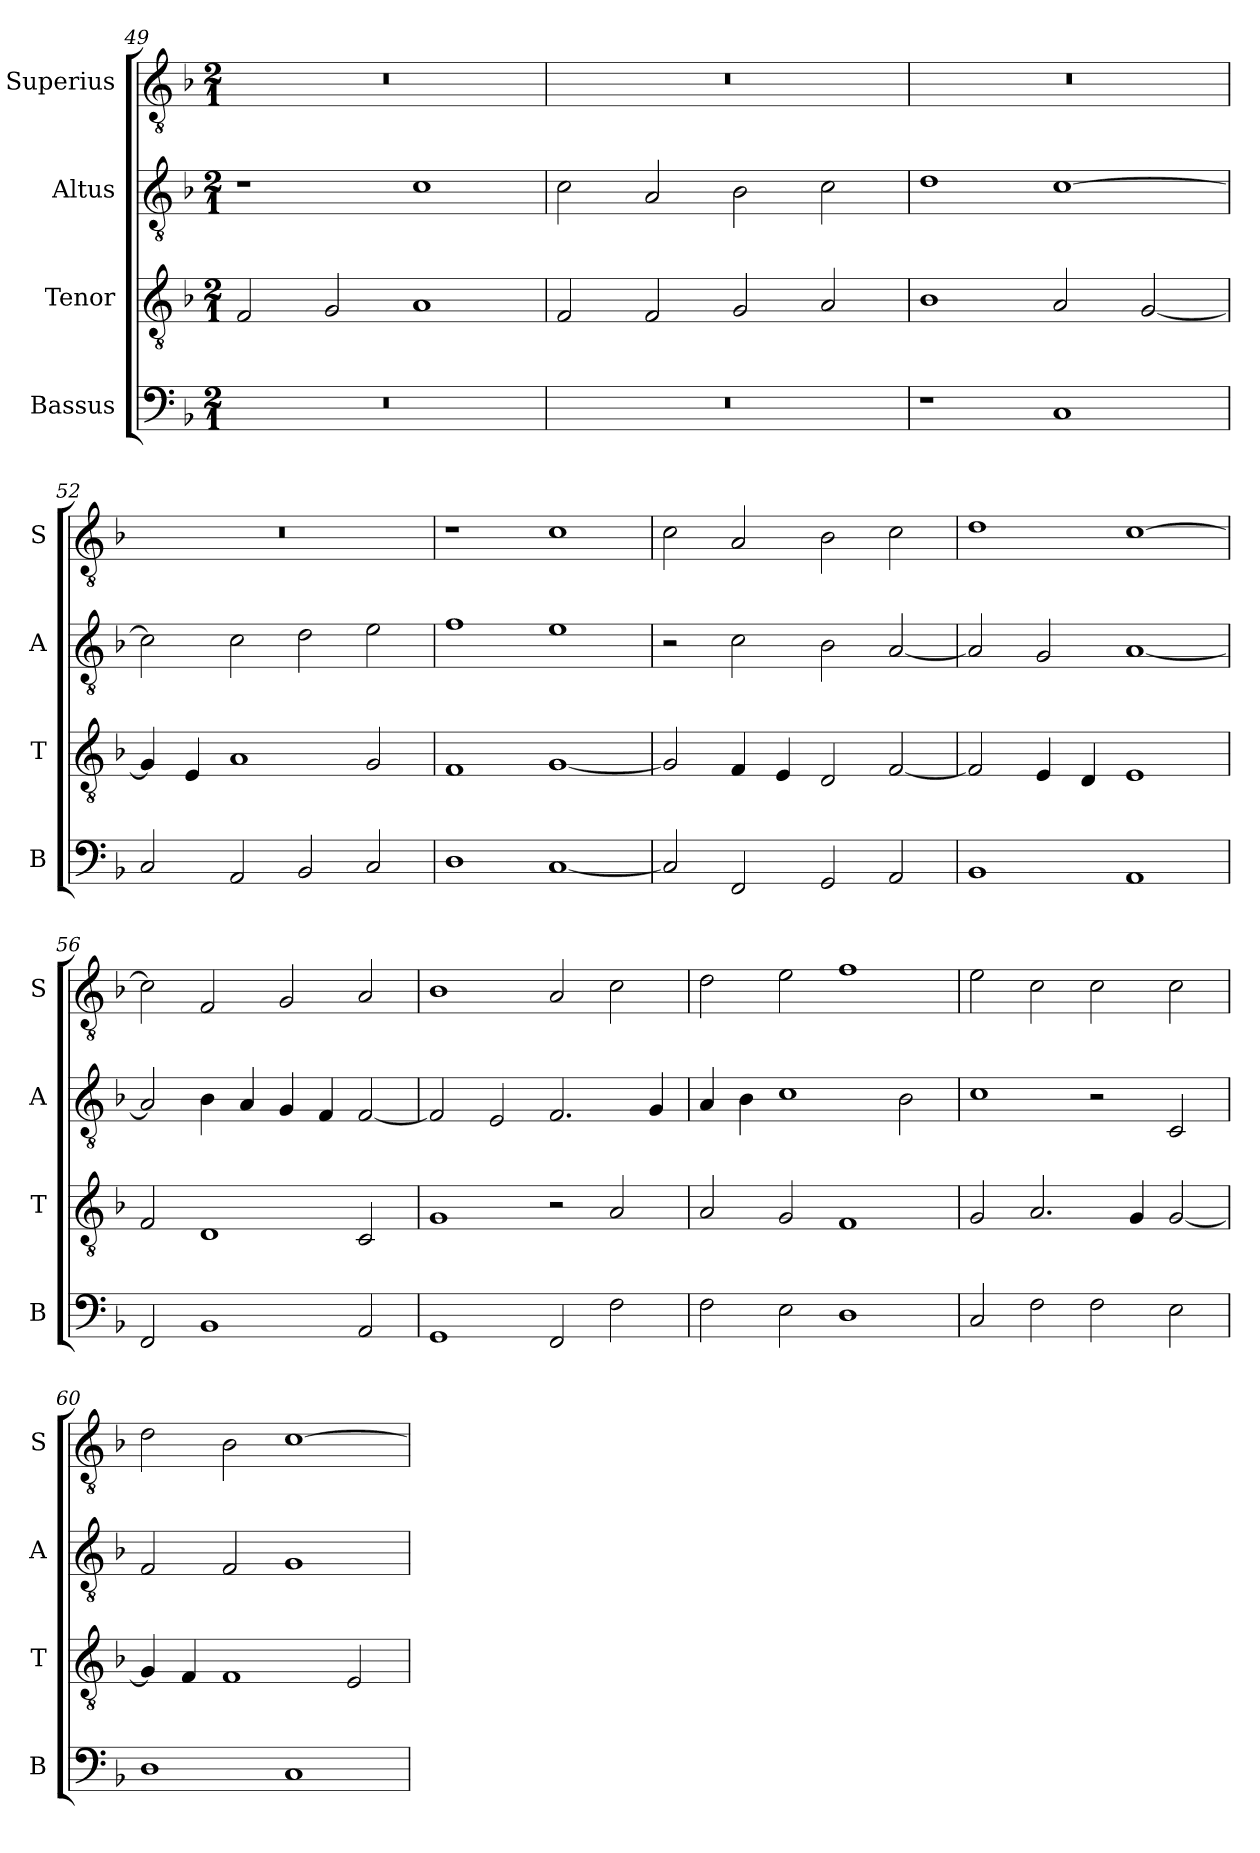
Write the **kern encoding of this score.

**kern	**kern	**kern	**kern
*part4	*part3	*part2	*part1
*staff4	*staff3	*staff2	*staff1
*I"Bassus	*I"Tenor	*I"Altus	*I"Superius
*I'B	*I'T	*I'A	*I'S
*clefF4	*clefGv2	*clefGv2	*clefGv2
*k[b-]	*k[b-]	*k[b-]	*k[b-]
*M2/1	*M2/1	*M2/1	*M2/1
=49	=49	=49	=49
0r	2F	1r	0r
.	2G	.	.
.	1A	1c	.
=50	=50	=50	=50
0r	2F	2c	0r
.	2F	2A	.
.	2G	2B-	.
.	2A	2c	.
=51	=51	=51	=51
1r	1B-	1d	0r
1C	2A	[1c	.
.	[2G	.	.
=52	=52	=52	=52
2C	4G]	2c]	0r
.	4E	.	.
2AA	1A	2c	.
2BB-	.	2d	.
2C	2G	2e	.
=53	=53	=53	=53
1D	1F	1f	1r
[1C	[1G	1e	1c
=54	=54	=54	=54
2C]	2G]	2r	2c
2FF	4F	2c	2A
.	4E	.	.
2GG	2D	2B-	2B-
2AA	[2F	[2A	2c
=55	=55	=55	=55
1BB-	2F]	2A]	1d
.	4E	2G	.
.	4D	.	.
1AA	1E	[1A	[1c
=56	=56	=56	=56
2FF	2F	2A]	2c]
1BB-	1D	4B-	2F
.	.	4A	.
.	.	4G	2G
.	.	4F	.
2AA	2C	[2F	2A
=57	=57	=57	=57
1GG	1G	2F]	1B-
.	.	2E	.
2FF	2r	2.F	2A
2F	2A	.	2c
.	.	4G	.
=58	=58	=58	=58
2F	2A	4A	2d
.	.	4B-	.
2E	2G	1c	2e
1D	1F	.	1f
.	.	2B-	.
=59	=59	=59	=59
2C	2G	1c	2e
2F	2.A	.	2c
2F	.	2r	2c
.	4G	.	.
2E	[2G	2C	2c
=60	=60	=60	=60
1D	4G]	2F	2d
.	4F	.	.
.	1F	2F	2B-
1C	.	1G	[1c
.	2E	.	.
=	=	=	=
*-	*-	*-	*-
